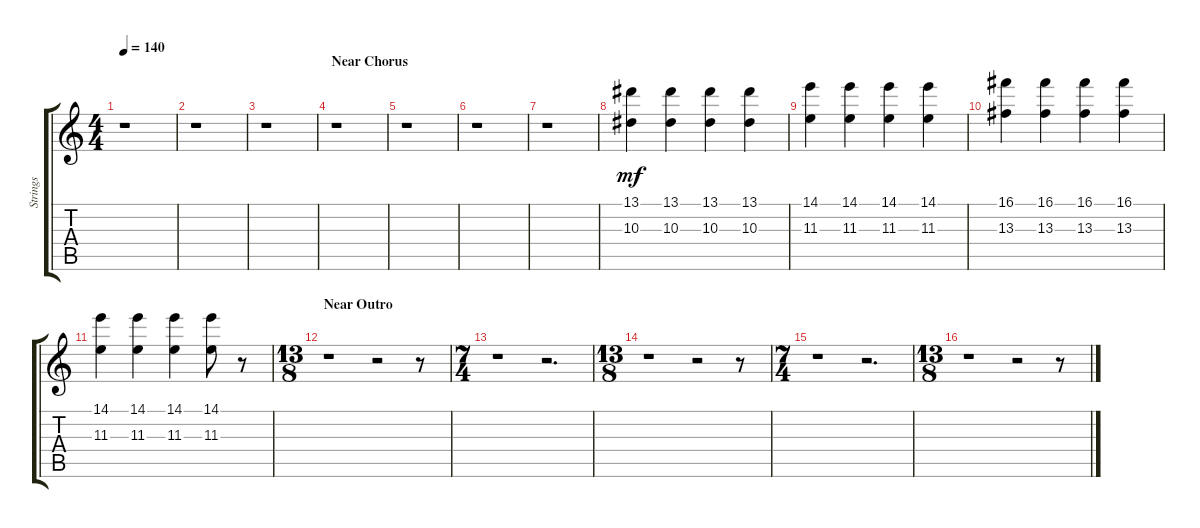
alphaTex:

\track ("Strings" "Strings") {instrument electricguitarclean}
\staff {score tabs}
\tuning (D4 A3 F3 C3 G2 D2) {hide}
\ts (4 4)
\tempo 140
\clef g2
\ks aminor
r.1{dy mf} |
r.1 |
r.1 |
\section ("" "Near Chorus")
r.1 |
r.1 |
r.1 |
r.1 |
(13.1 10.3).4 (13.1 10.3).4 (13.1 10.3).4 (13.1 10.3).4 |
(14.1 11.3).4 (14.1 11.3).4 (14.1 11.3).4 (14.1 11.3).4 |
(16.1 13.3).4 (16.1 13.3).4 (16.1 13.3).4 (16.1 13.3).4 |
(14.1 11.3).4 (14.1 11.3).4 (14.1 11.3).4 (14.1 11.3).8 r.8 |
\ts (13 8)
\section ("" "Near Outro")
r.1 r.2 r.8 |
\ts (7 4)
r.1 r.2{d} |
\ts (13 8)
r.1 r.2 r.8 |
\ts (7 4)
r.1 r.2{d} |
\ts (13 8)
r.1 r.2 r.8
